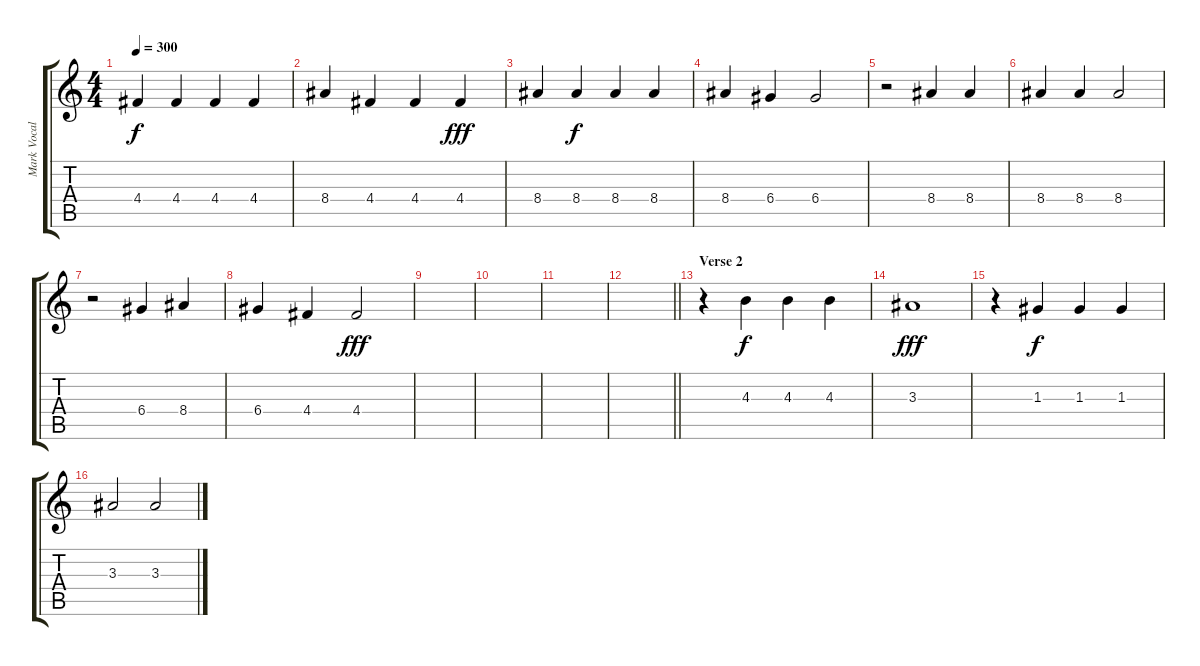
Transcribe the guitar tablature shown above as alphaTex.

\track ("Mark Vocals" "Mark Vocal") {instrument overdrivenguitar}
\staff {score tabs}
\tuning (E4 B3 G3 D3 A2 E2) {hide}
\ts (4 4)
\tempo 300
\clef g2
\ks c
4.4.4{dy f} 4.4.4 4.4.4 4.4.4 |
8.4.4 4.4.4 4.4.4 4.4.4{dy fff} |
8.4.4 8.4.4{dy f} 8.4.4 8.4.4 |
8.4.4 6.4.4 6.4.2 |
r.2 8.4.4 8.4.4 |
8.4.4 8.4.4 8.4.2 |
r.2 6.4.4 8.4.4 |
6.4.4 4.4.4 4.4.2{dy fff} |
|
|
|
\barLineRight lightlight
|
\section ("" "Verse 2")
r.4 4.3.4{dy f} 4.3.4 4.3.4 |
3.3.1{dy fff} |
r.4 1.3.4{dy f} 1.3.4 1.3.4 |
3.3.2 3.3.2
